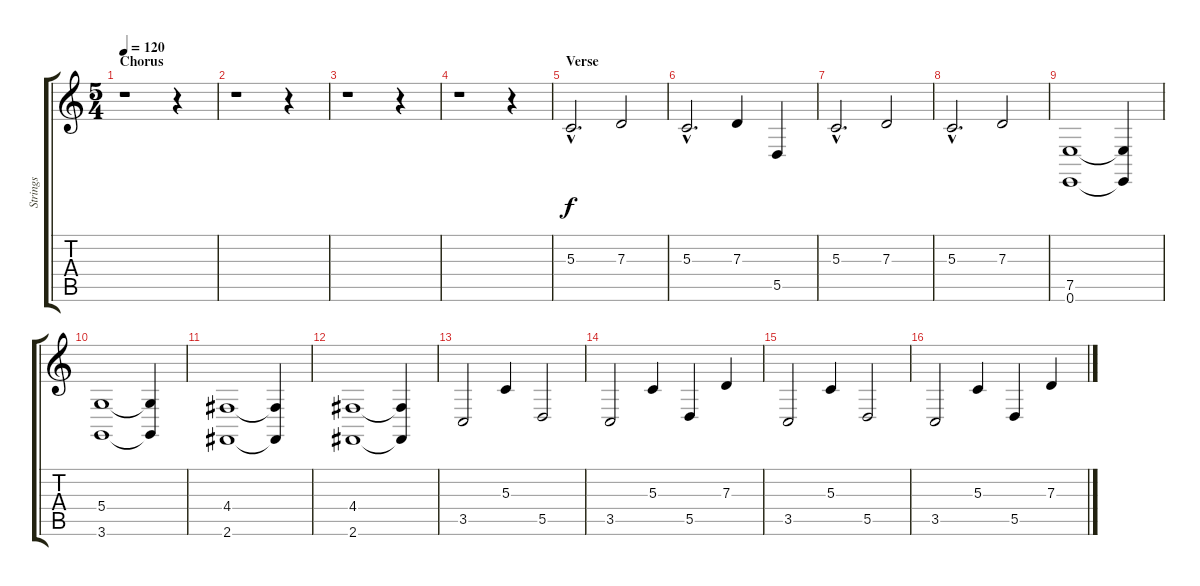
\track ("Strings" "Strings") {instrument stringensemble1}
\staff {score tabs}
\tuning (E4 B3 G3 D3 A2 E2) {hide}
\ts (5 4)
\section ("" "Chorus")
\tempo 120
\clef g2
\ks c
r.1{dy f} r.4 |
r.1 r.4 |
r.1 r.4 |
r.1 r.4 |
\section ("" "Verse")
5.3{hac}.2{d} 7.3.2 |
5.3{hac}.2{d} 7.3.4 5.5.4 |
5.3{hac}.2{d} 7.3.2 |
5.3{hac}.2{d} 7.3.2 |
(7.5 0.6).1{instrument stringensemble1} (7.5{t} 0.6{t}).4 |
(5.4 3.6).1 (5.4{t} 3.6{t}).4 |
(4.4 2.6).1 (4.4{t} 2.6{t}).4 |
(4.4 2.6).1 (4.4{t} 2.6{t}).4 |
3.5.2 5.3.4 5.5.2 |
3.5.2 5.3.4 5.5.4 7.3.4 |
3.5.2 5.3.4 5.5.2 |
3.5.2 5.3.4 5.5.4 7.3.4
